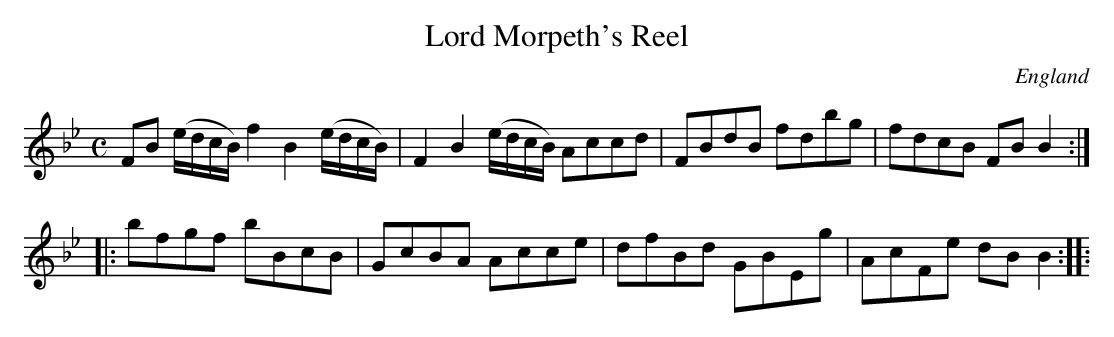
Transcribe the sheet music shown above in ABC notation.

X:1
T:Lord Morpeth's Reel
L:1/8
M:C
O:England
K:Bb
FB (e/d/c/B/) f2B2 (e/d/c/B/) | F2B2 (e/d/c/B/) Accd | \
FBdB          fdbg            | fdcB  FB        B2 ::
bfgf bBcB | GcBA Acce | dfBd GBEg | AcFe dBB2 ::
